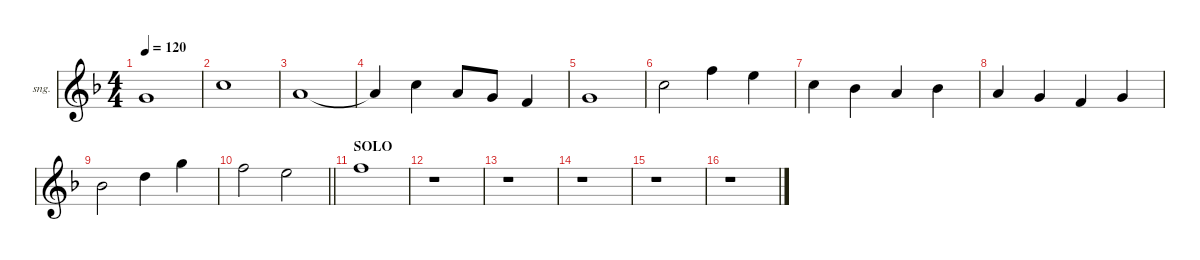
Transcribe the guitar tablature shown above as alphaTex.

\defaultSystemsLayout 4
\hideDynamics
\bracketExtendMode nobrackets
\firstSystemTrackNameOrientation horizontal
\track ("Singer [Female]" "sng.") {instrument voiceoohs}
\staff {score}
\tuning (E5 B4 G4 D4 A3 E3 C3 Bb2 Ab2 Gb2)
\ts (4 4)
\tempo 120
\clef g2
\ks dminor
0.3{acc forcenatural}.1{dy p} |
1.2{acc forcenatural}.1 |
2.3{acc forcenatural}.1 |
2.3{t acc forcenatural}.4 1.2{acc forcenatural}.4 2.3{acc forcenatural}.8 0.3{acc forcenatural}.8 3.4{acc forcenatural}.4 |
0.3{acc forcenatural}.1 |
1.2{acc forcenatural}.2 1.1{acc forcenatural}.4 0.1{acc forcenatural}.4 |
1.2{acc forcenatural}.4 3.3{acc b}.4 2.3{acc forcenatural}.4 3.3{acc b}.4 |
2.3{acc forcenatural}.4 0.3{acc forcenatural}.4 3.4{acc forcenatural}.4 0.3{acc forcenatural}.4 |
3.3{acc b}.2 3.2{acc forcenatural}.4 3.1{acc forcenatural}.4 |
\barLineRight lightlight
1.1{acc forcenatural}.2 0.1{acc forcenatural}.2 |
\section ("" "SOLO")
1.1{acc forcenatural}.1 |
r.1 |
r.1 |
r.1 |
r.1 |
r.1
